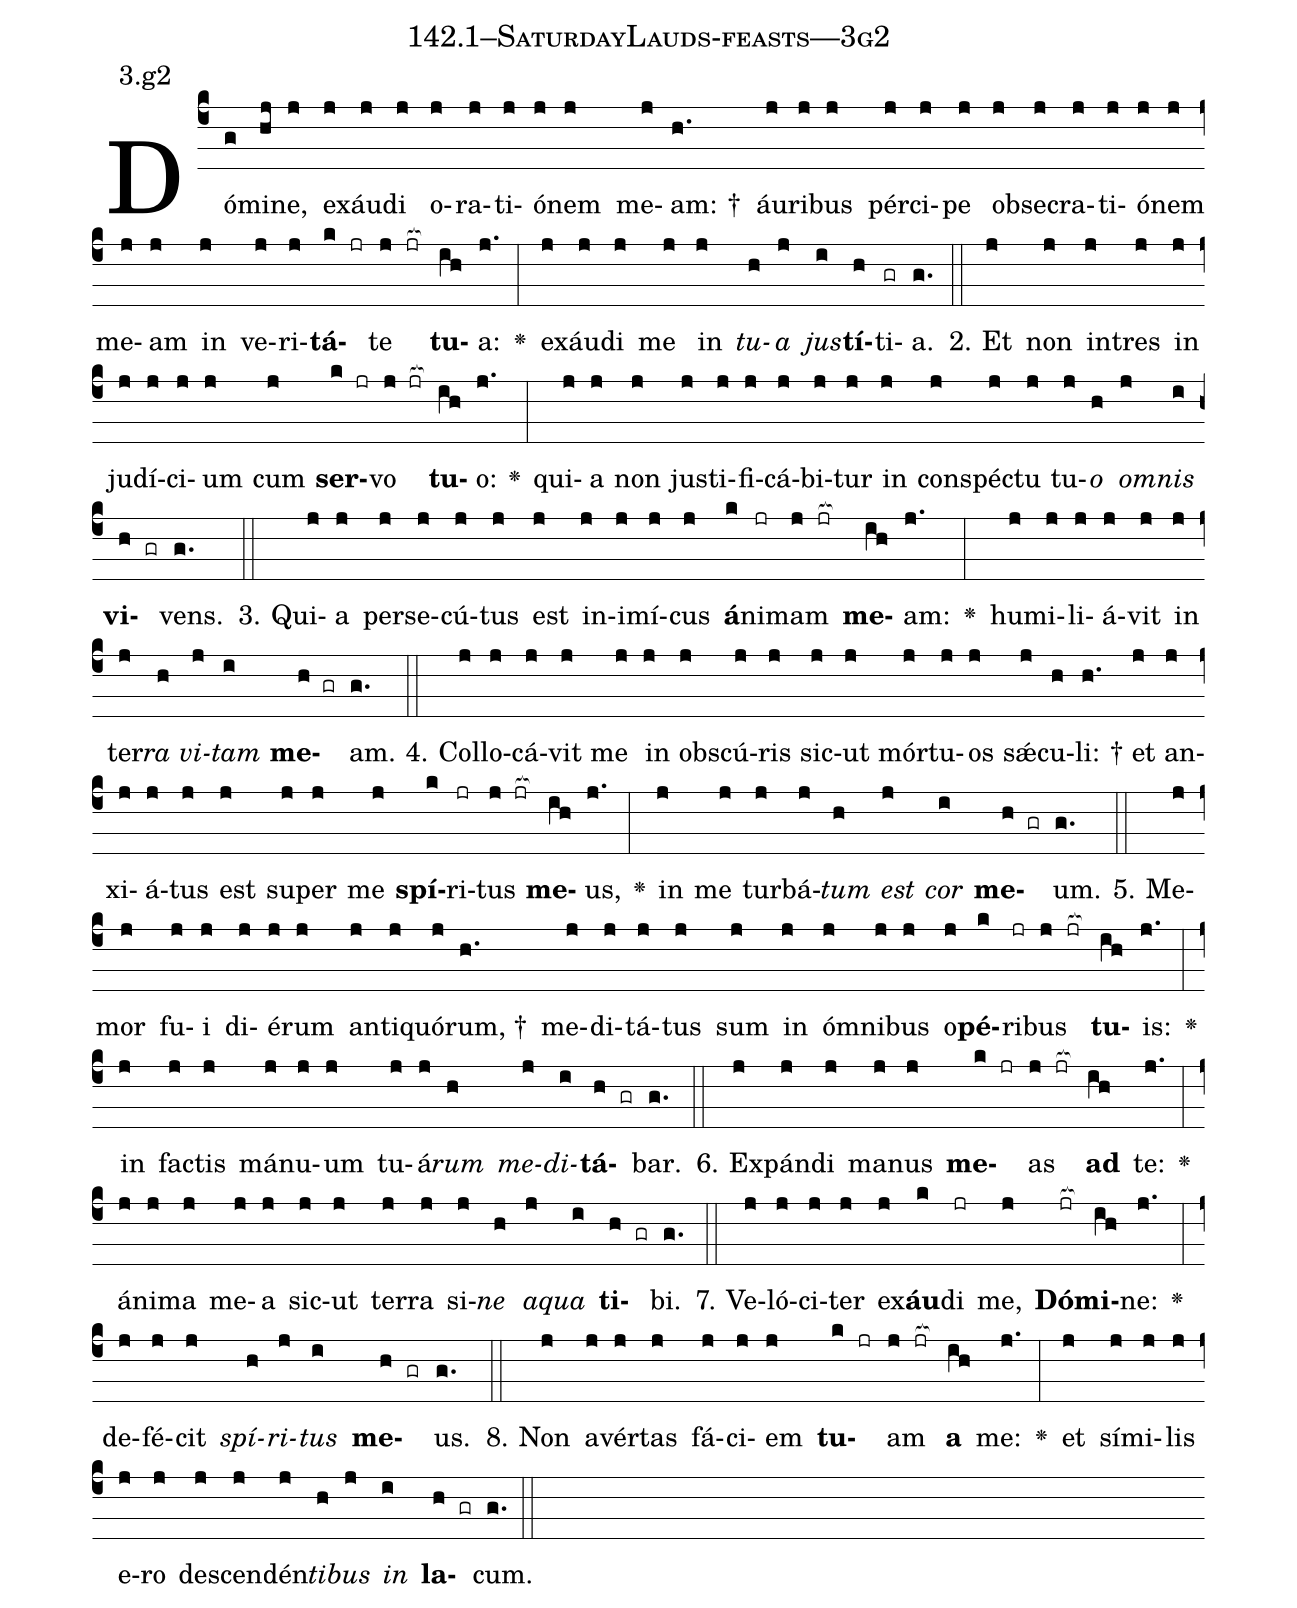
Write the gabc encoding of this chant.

name: 142.1--SaturdayLauds-feasts---3g2;
annotation: 3.g2;
%%
(c4)Dó(g)mi(hj)ne,(j) ex(j)áu(j)di(j) o(j)ra(j)ti(j)ó(j)nem(j) me(j)am: †(h.) áu(j)ri(j)bus(j) pér(j)ci(j)pe(j) ob(j)se(j)cra(j)ti(j)ó(j)nem(j) me(j)am(j) in(j) ve(j)ri(j)<b>tá</b>(k jr)te(j jr[ocb:1{]) <b>tu</b>(ih[ocb:0}])a:(j.) <v>\greheightstar</v>(:) ex(j)áu(j)di(j) me(j) in(j) <i>tu</i>(h)<i>a</i>(j) <i>jus</i>(i)<b>tí</b>(h)ti(gr)a.(g.) (::)
2. Et(j) non(j) in(j)tres(j) in(j) ju(j)dí(j)ci(j)um(j) cum(j) <b>ser</b>(k jr)vo(j jr[ocb:1{]) <b>tu</b>(ih[ocb:0}])o:(j.) <v>\greheightstar</v>(:) qui(j)a(j) non(j) jus(j)ti(j)fi(j)cá(j)bi(j)tur(j) in(j) con(j)spéc(j)tu(j) tu(j)<i>o</i>(h) <i>om</i>(j)<i>nis</i>(i) <b>vi</b>(h gr)vens.(g.) (::)
3. Qui(j)a(j) per(j)se(j)cú(j)tus(j) est(j) in(j)i(j)mí(j)cus(j) <b>á</b>(k)ni(jr)mam(j jr[ocb:1{]) <b>me</b>(ih[ocb:0}])am:(j.) <v>\greheightstar</v>(:) hu(j)mi(j)li(j)á(j)vit(j) in(j) ter(j)<i>ra</i>(h) <i>vi</i>(j)<i>tam</i>(i) <b>me</b>(h gr)am.(g.) (::)
4. Col(j)lo(j)cá(j)vit(j) me(j) in(j) obs(j)cú(j)ris(j) sic(j)ut(j) mór(j)tu(j)os(j) sǽ(j)cu(h)li: †(h.) et(j) an(j)xi(j)á(j)tus(j) est(j) su(j)per(j) me(j) <b>spí</b>(k)ri(jr)tus(j jr[ocb:1{]) <b>me</b>(ih[ocb:0}])us,(j.) <v>\greheightstar</v>(:) in(j) me(j) tur(j)bá(j)<i>tum</i>(h) <i>est</i>(j) <i>cor</i>(i) <b>me</b>(h gr)um.(g.) (::)
5. Me(j)mor(j) fu(j)i(j) di(j)é(j)rum(j) an(j)ti(j)quó(j)rum, †(h.) me(j)di(j)tá(j)tus(j) sum(j) in(j) óm(j)ni(j)bus(j) o(j)<b>pé</b>(k)ri(jr)bus(j jr[ocb:1{]) <b>tu</b>(ih[ocb:0}])is:(j.) <v>\greheightstar</v>(:) in(j) fac(j)tis(j) má(j)nu(j)um(j) tu(j)á(j)<i>rum</i>(h) <i>me</i>(j)<i>di</i>(i)<b>tá</b>(h gr)bar.(g.) (::)
6. Ex(j)pán(j)di(j) ma(j)nus(j) <b>me</b>(k jr)as(j jr[ocb:1{]) <b>ad</b>(ih[ocb:0}]) te:(j.) <v>\greheightstar</v>(:) á(j)ni(j)ma(j) me(j)a(j) sic(j)ut(j) ter(j)ra(j) si(j)<i>ne</i>(h) <i>a</i>(j)<i>qua</i>(i) <b>ti</b>(h gr)bi.(g.) (::)
7. Ve(j)ló(j)ci(j)ter(j) ex(j)<b>áu</b>(k)di(jr) me,(j) <b>Dó</b>(jr[ocb:1{])<b>mi</b>(ih[ocb:0}])ne:(j.) <v>\greheightstar</v>(:) de(j)fé(j)cit(j) <i>spí</i>(h)<i>ri</i>(j)<i>tus</i>(i) <b>me</b>(h gr)us.(g.) (::)
8. Non(j) a(j)vér(j)tas(j) fá(j)ci(j)em(j) <b>tu</b>(k jr)am(j jr[ocb:1{]) <b>a</b>(ih[ocb:0}]) me:(j.) <v>\greheightstar</v>(:) et(j) sí(j)mi(j)lis(j) e(j)ro(j) de(j)scen(j)dén(j)<i>ti</i>(h)<i>bus</i>(j) <i>in</i>(i) <b>la</b>(h gr)cum.(g.) (::)
